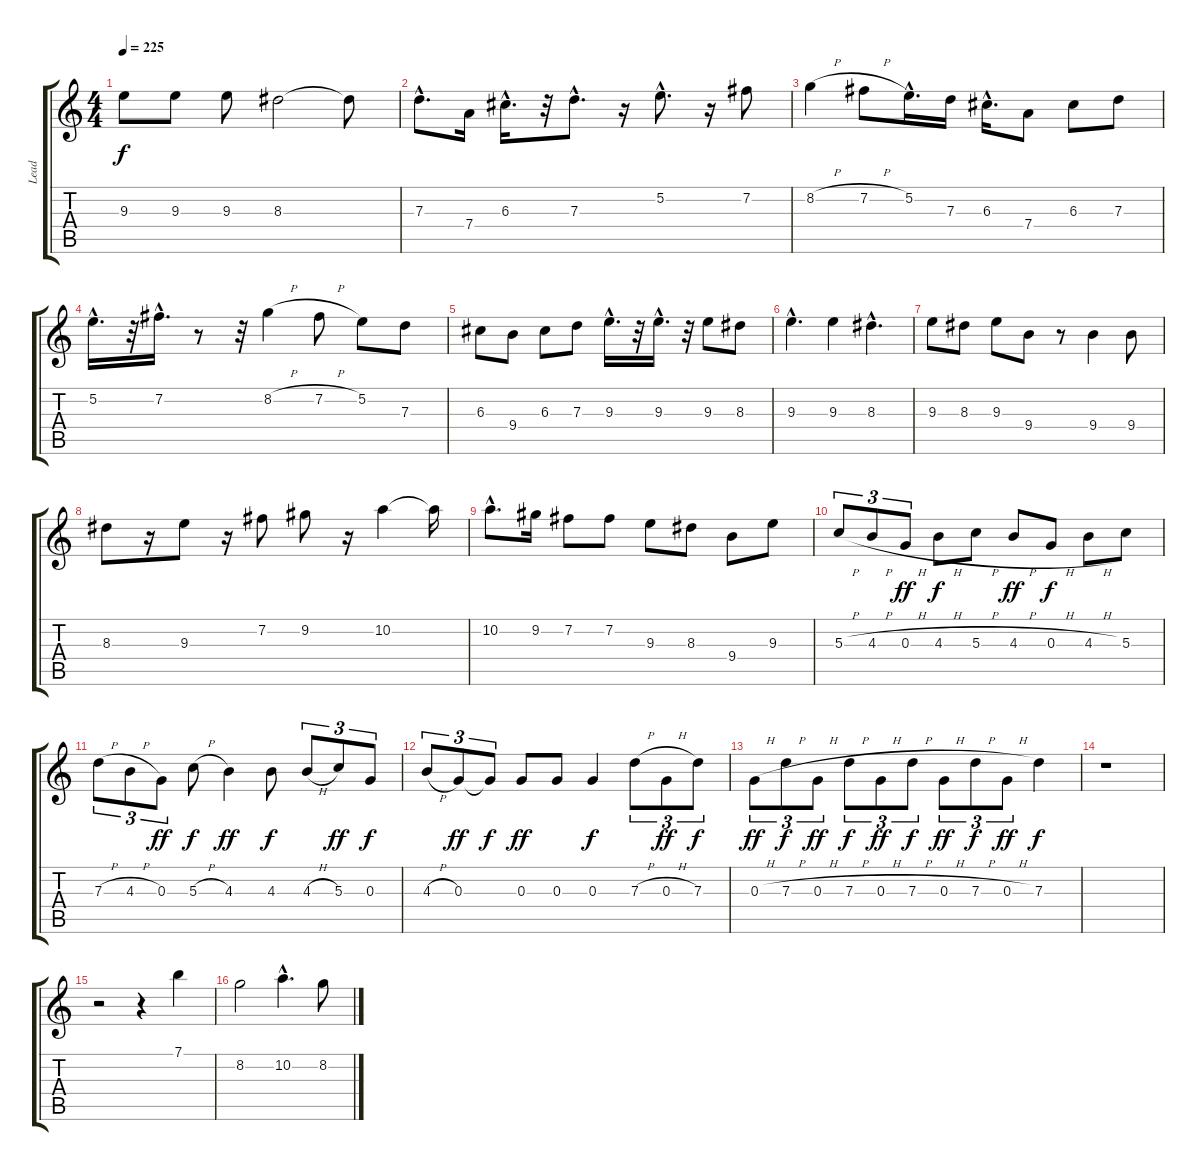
\track ("Lead" "Lead") {instrument overdrivenguitar}
\staff {score tabs}
\tuning (E4 B3 G3 D3 A2 E2) {hide}
\ts (4 4)
\tempo 225
\clef g2
\ks c
9.3.8{dy f} 9.3.8 9.3.8 8.3.2 8.3{t}.8 |
7.3{hac}.8{d} 7.4.16 6.3{hac}.16{d} r.32 7.3{hac}.8{d} r.16 5.2{hac}.8{d} r.16 7.2.8 |
8.2{h}.4 7.2{h}.8 5.2{hac}.16{d} 7.3.16 6.3{hac}.16{d} 7.4.8 6.3.8 7.3.8 |
5.2{hac}.16{d} r.32 7.2{hac}.16{d} r.8 r.32 8.2{h}.4 7.2{h}.8 5.2.8 7.3.8 |
6.3.8 9.4.8 6.3.8 7.3.8 9.3{hac}.16{d} r.32 9.3{hac}.16{d} r.32 9.3.8 8.3.8 |
9.3{hac}.4{d} 9.3.4 8.3{hac}.4{d} |
9.3.8 8.3.8 9.3.8 9.4.8 r.8 9.4.4 9.4.8 |
8.3.8 r.16 9.3.8 r.16 7.2.8 9.2.8 r.16 10.2.4 10.2{t}.16 |
10.2{hac}.8{d} 9.2.16 7.2.8 7.2.8 9.3.8 8.3.8 9.4.8 9.3.8 |
5.3{h}.8{tu (3 2)} 4.3{h}.8{tu (3 2)} 0.3{h}.8{tu (3 2) dy ff} 4.3{h}.8{dy f} 5.3{h}.8 4.3{h}.8{dy ff} 0.3{h}.8{dy f} 4.3{h}.8 5.3.8 |
7.3{h}.8{tu (3 2)} 4.3{h}.8{tu (3 2)} 0.3.8{tu (3 2) dy ff} 5.3{h}.8{dy f} 4.3.4{dy ff} 4.3.8{dy f} 4.3{h}.8{tu (3 2)} 5.3.8{tu (3 2) dy ff} 0.3.8{tu (3 2) dy f} |
4.3{h}.8{tu (3 2)} 0.3.8{tu (3 2) dy ff} 0.3{t}.8{tu (3 2) dy f} 0.3.8{dy ff} 0.3.8 0.3.4{dy f} 7.3{h}.8{tu (3 2)} 0.3{h}.8{tu (3 2) dy ff} 7.3.8{tu (3 2) dy f} |
0.3{h}.8{tu (3 2) dy ff} 7.3{h}.8{tu (3 2) dy f} 0.3{h}.8{tu (3 2) dy ff} 7.3{h}.8{tu (3 2) dy f} 0.3{h}.8{tu (3 2) dy ff} 7.3{h}.8{tu (3 2) dy f} 0.3{h}.8{tu (3 2) dy ff} 7.3{h}.8{tu (3 2) dy f} 0.3{h}.8{tu (3 2) dy ff} 7.3.4{dy f} |
r.1 |
r.2 r.4 7.1.4 |
8.2.2 10.2{hac}.4{d} 8.2.8
